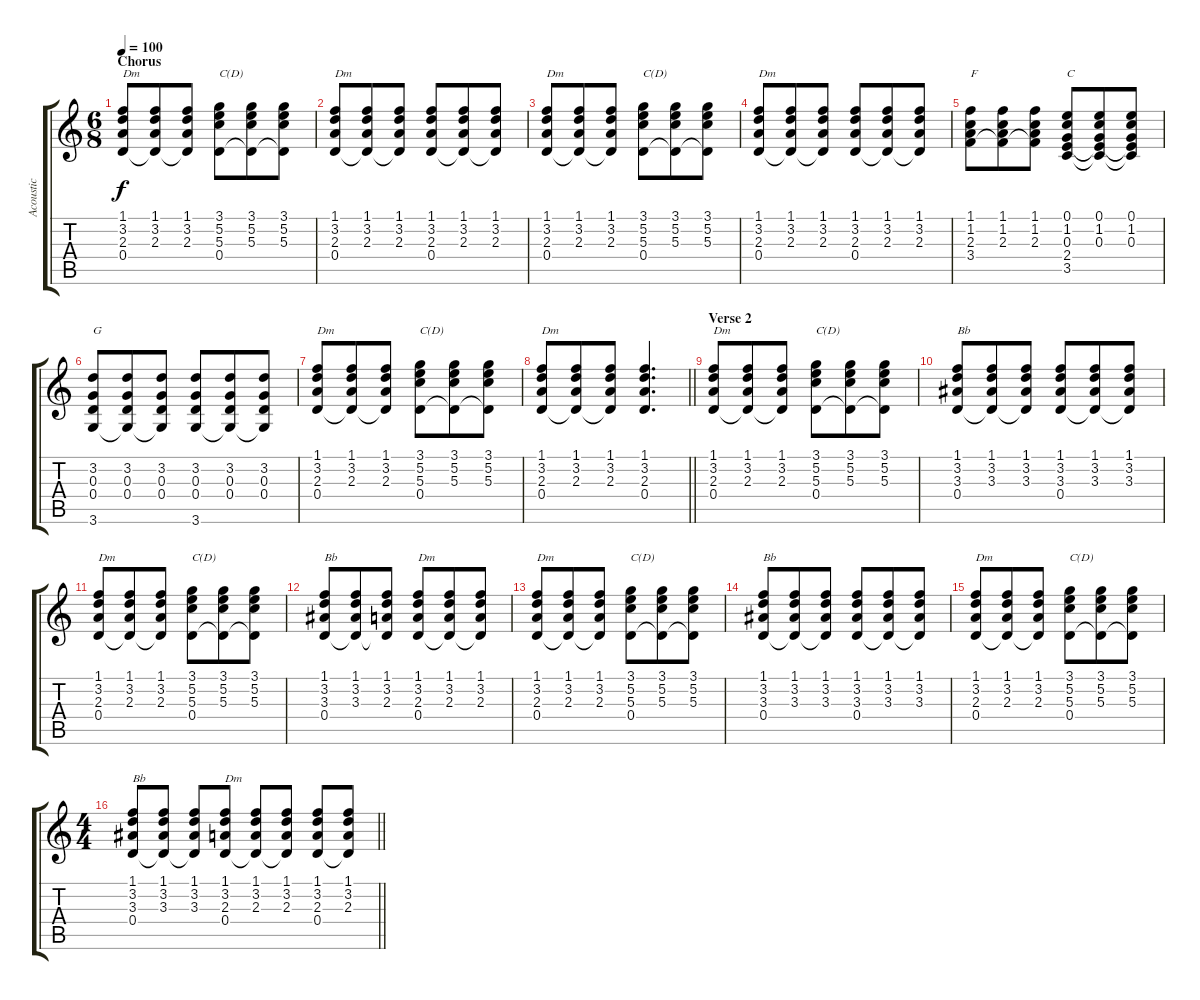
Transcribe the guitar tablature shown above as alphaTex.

\track ("Acoustic" "Acoustic") {instrument acousticguitarsteel}
\staff {score tabs}
\tuning (E4 B3 G3 D3 A2 E2) {hide}
\ts (6 8)
\section ("" "Chorus")
\tempo 100
\clef g2
\ks c
(1.1 3.2 2.3 0.4).8{txt "Dm" dy f} (1.1 3.2 2.3 0.4{t}).8 (1.1 3.2 2.3 0.4{t}).8 (3.1 5.2 5.3 0.4).8{txt "C(D)"} (3.1 5.2 5.3 0.4{t}).8 (3.1 5.2 5.3 0.4{t}).8 |
(1.1 3.2 2.3 0.4).8{txt "Dm"} (1.1 3.2 2.3 0.4{t}).8 (1.1 3.2 2.3 0.4{t}).8 (1.1 3.2 2.3 0.4).8 (1.1 3.2 2.3 0.4{t}).8 (1.1 3.2 2.3 0.4{t}).8 |
(1.1 3.2 2.3 0.4).8{txt "Dm"} (1.1 3.2 2.3 0.4{t}).8 (1.1 3.2 2.3 0.4{t}).8 (3.1 5.2 5.3 0.4).8{txt "C(D)"} (3.1 5.2 5.3 0.4{t}).8 (3.1 5.2 5.3 0.4{t}).8 |
(1.1 3.2 2.3 0.4).8{txt "Dm"} (1.1 3.2 2.3 0.4{t}).8 (1.1 3.2 2.3 0.4{t}).8 (1.1 3.2 2.3 0.4).8 (1.1 3.2 2.3 0.4{t}).8 (1.1 3.2 2.3 0.4{t}).8 |
(1.1 1.2 2.3 3.4).8{txt "F"} (1.1 1.2 2.3 3.4{t}).8 (1.1 1.2 2.3 3.4{t}).8 (0.1 1.2 0.3 2.4 3.5).8{txt "C"} (0.1 1.2 0.3 2.4{t} 3.5{t}).8 (0.1 1.2 0.3 2.4{t} 3.5{t}).8 |
(3.2 0.3 0.4 3.6).8{txt "G"} (3.2 0.3 0.4 3.6{t}).8 (3.2 0.3 0.4 3.6{t}).8 (3.2 0.3 0.4 3.6).8 (3.2 0.3 0.4 3.6{t}).8 (3.2 0.3 0.4 3.6{t}).8 |
(1.1 3.2 2.3 0.4).8{txt "Dm"} (1.1 3.2 2.3 0.4{t}).8 (1.1 3.2 2.3 0.4{t}).8 (3.1 5.2 5.3 0.4).8{txt "C(D)"} (3.1 5.2 5.3 0.4{t}).8 (3.1 5.2 5.3 0.4{t}).8 |
\barLineRight lightlight
(1.1 3.2 2.3 0.4).8{txt "Dm"} (1.1 3.2 2.3 0.4{t}).8 (1.1 3.2 2.3 0.4{t}).8 (1.1 3.2 2.3 0.4).4{d} |
\section ("" "Verse 2")
(1.1 3.2 2.3 0.4).8{txt "Dm"} (1.1 3.2 2.3 0.4{t}).8 (1.1 3.2 2.3 0.4{t}).8 (3.1 5.2 5.3 0.4).8{txt "C(D)"} (3.1 5.2 5.3 0.4{t}).8 (3.1 5.2 5.3 0.4{t}).8 |
(1.1 3.2 3.3 0.4).8{txt "Bb"} (1.1 3.2 3.3 0.4{t}).8 (1.1 3.2 3.3 0.4{t}).8 (1.1 3.2 3.3 0.4).8 (1.1 3.2 3.3 0.4{t}).8 (1.1 3.2 3.3 0.4{t}).8 |
(1.1 3.2 2.3 0.4).8{txt "Dm"} (1.1 3.2 2.3 0.4{t}).8 (1.1 3.2 2.3 0.4{t}).8 (3.1 5.2 5.3 0.4).8{txt "C(D)"} (3.1 5.2 5.3 0.4{t}).8 (3.1 5.2 5.3 0.4{t}).8 |
(1.1 3.2 3.3 0.4).8{txt "Bb"} (1.1 3.2 3.3 0.4{t}).8 (1.1 3.2 2.3 0.4{t}).8 (1.1 3.2 2.3 0.4).8{txt "Dm"} (1.1 3.2 2.3 0.4{t}).8 (1.1 3.2 2.3 0.4{t}).8 |
(1.1 3.2 2.3 0.4).8{txt "Dm"} (1.1 3.2 2.3 0.4{t}).8 (1.1 3.2 2.3 0.4{t}).8 (3.1 5.2 5.3 0.4).8{txt "C(D)"} (3.1 5.2 5.3 0.4{t}).8 (3.1 5.2 5.3 0.4{t}).8 |
(1.1 3.2 3.3 0.4).8{txt "Bb"} (1.1 3.2 3.3 0.4{t}).8 (1.1 3.2 3.3 0.4{t}).8 (1.1 3.2 3.3 0.4).8 (1.1 3.2 3.3 0.4{t}).8 (1.1 3.2 3.3 0.4{t}).8 |
(1.1 3.2 2.3 0.4).8{txt "Dm"} (1.1 3.2 2.3 0.4{t}).8 (1.1 3.2 2.3 0.4{t}).8 (3.1 5.2 5.3 0.4).8{txt "C(D)"} (3.1 5.2 5.3 0.4{t}).8 (3.1 5.2 5.3 0.4{t}).8 |
\ts (4 4)
\barLineRight lightlight
(1.1 3.2 3.3 0.4).8{txt "Bb"} (1.1 3.2 3.3 0.4{t}).8 (1.1 3.2 3.3 0.4{t}).8 (1.1 3.2 2.3 0.4).8{txt "Dm"} (1.1 3.2 2.3 0.4{t}).8 (1.1 3.2 2.3 0.4{t}).8 (1.1 3.2 2.3 0.4).8 (1.1 3.2 2.3 0.4{t}).8
